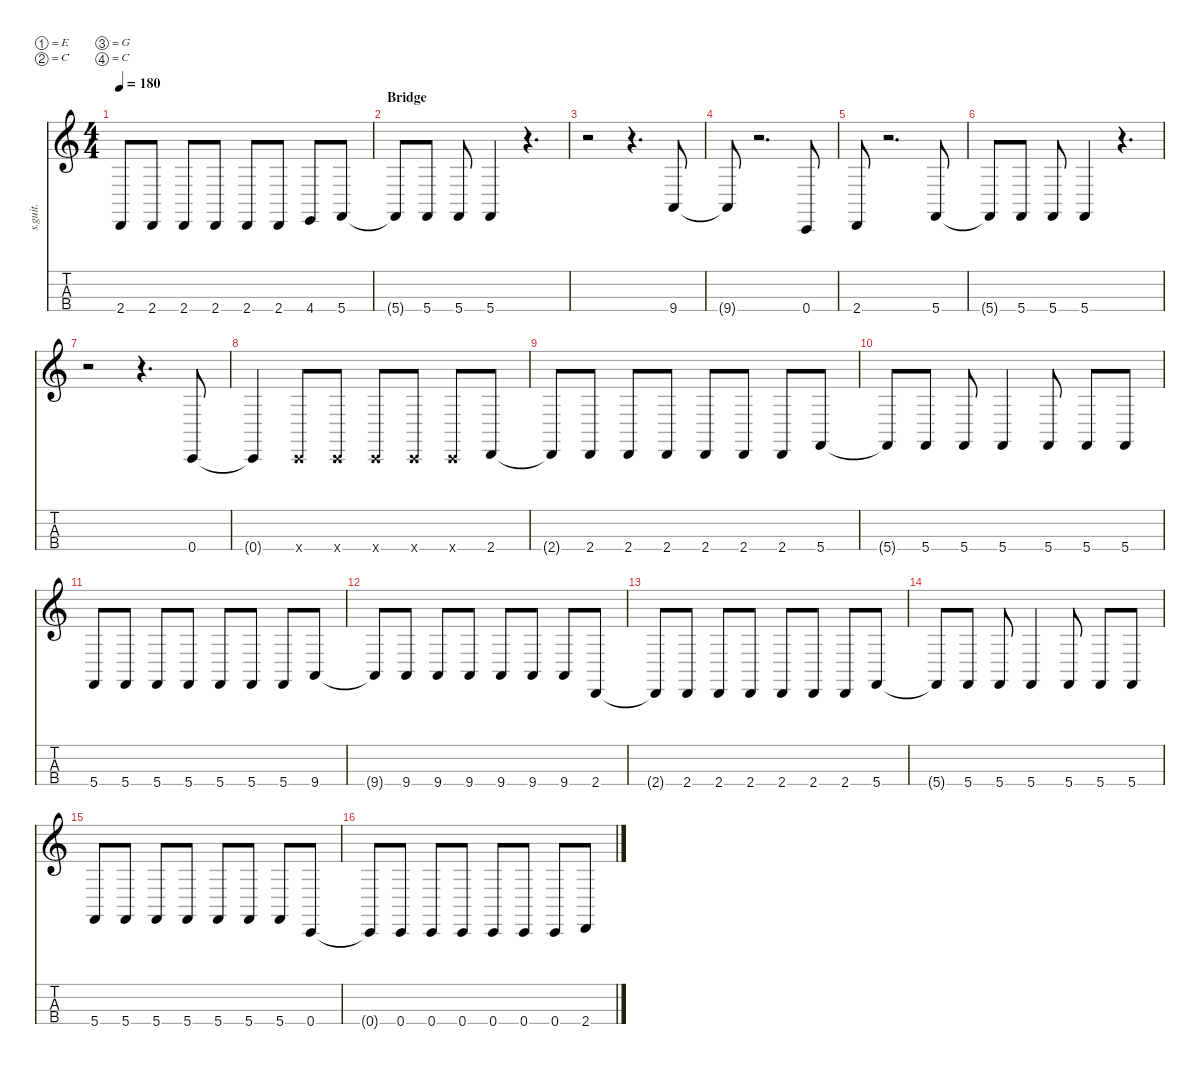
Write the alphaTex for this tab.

\defaultSystemsLayout 4
\hideDynamics
\bracketExtendMode nobrackets
\track ("Bass" "s.guit.") {instrument electricbasspick}
\staff {score tabs}
\tuning (E2 C2 G1 C1)
\ts (4 4)
\tempo 180
\clef g2
\ks c
2.4{t}.8{lyrics (0 "") lyrics (1 "") lyrics (2 "") lyrics (3 "") lyrics (4 "") dy f} 2.4.8{lyrics (0 "") lyrics (1 "") lyrics (2 "") lyrics (3 "") lyrics (4 "")} 2.4.8{lyrics (0 "") lyrics (1 "") lyrics (2 "") lyrics (3 "") lyrics (4 "")} 2.4.8{lyrics (0 "") lyrics (1 "") lyrics (2 "") lyrics (3 "") lyrics (4 "")} 2.4.8{lyrics (0 "") lyrics (1 "") lyrics (2 "") lyrics (3 "") lyrics (4 "")} 2.4.8{lyrics (0 "") lyrics (1 "") lyrics (2 "") lyrics (3 "") lyrics (4 "")} 4.4.8{lyrics (0 "") lyrics (1 "") lyrics (2 "") lyrics (3 "") lyrics (4 "")} 5.4.8{lyrics (0 "") lyrics (1 "") lyrics (2 "") lyrics (3 "") lyrics (4 "")} |
\section ("" "Bridge")
5.4{t}.8{lyrics (0 "") lyrics (1 "") lyrics (2 "") lyrics (3 "") lyrics (4 "")} 5.4.8{lyrics (0 "") lyrics (1 "") lyrics (2 "") lyrics (3 "") lyrics (4 "")} 5.4.8{lyrics (0 "") lyrics (1 "") lyrics (2 "") lyrics (3 "") lyrics (4 "")} 5.4.4{lyrics (0 "") lyrics (1 "") lyrics (2 "") lyrics (3 "") lyrics (4 "")} r.4{d} |
r.2 r.4{d} 9.4.8{lyrics (0 "") lyrics (1 "") lyrics (2 "") lyrics (3 "") lyrics (4 "")} |
9.4{t}.8{lyrics (0 "") lyrics (1 "") lyrics (2 "") lyrics (3 "") lyrics (4 "")} r.2{d} 0.4.8{lyrics (0 "") lyrics (1 "") lyrics (2 "") lyrics (3 "") lyrics (4 "")} |
2.4.8{lyrics (0 "") lyrics (1 "") lyrics (2 "") lyrics (3 "") lyrics (4 "")} r.2{d} 5.4.8{lyrics (0 "") lyrics (1 "") lyrics (2 "") lyrics (3 "") lyrics (4 "")} |
5.4{t}.8{lyrics (0 "") lyrics (1 "") lyrics (2 "") lyrics (3 "") lyrics (4 "")} 5.4.8{lyrics (0 "") lyrics (1 "") lyrics (2 "") lyrics (3 "") lyrics (4 "")} 5.4.8{lyrics (0 "") lyrics (1 "") lyrics (2 "") lyrics (3 "") lyrics (4 "")} 5.4.4{lyrics (0 "") lyrics (1 "") lyrics (2 "") lyrics (3 "") lyrics (4 "")} r.4{d} |
r.2 r.4{d} 0.4.8{lyrics (0 "") lyrics (1 "") lyrics (2 "") lyrics (3 "") lyrics (4 "")} |
0.4{t}.4{lyrics (0 "") lyrics (1 "") lyrics (2 "") lyrics (3 "") lyrics (4 "")} 0.4{x}.8{lyrics (0 "") lyrics (1 "") lyrics (2 "") lyrics (3 "") lyrics (4 "")} 0.4{x}.8{lyrics (0 "") lyrics (1 "") lyrics (2 "") lyrics (3 "") lyrics (4 "")} 0.4{x}.8{lyrics (0 "") lyrics (1 "") lyrics (2 "") lyrics (3 "") lyrics (4 "")} 0.4{x}.8{lyrics (0 "") lyrics (1 "") lyrics (2 "") lyrics (3 "") lyrics (4 "")} 0.4{x}.8{lyrics (0 "") lyrics (1 "") lyrics (2 "") lyrics (3 "") lyrics (4 "")} 2.4.8{lyrics (0 "") lyrics (1 "") lyrics (2 "") lyrics (3 "") lyrics (4 "")} |
2.4{t}.8{lyrics (0 "") lyrics (1 "") lyrics (2 "") lyrics (3 "") lyrics (4 "")} 2.4.8{lyrics (0 "") lyrics (1 "") lyrics (2 "") lyrics (3 "") lyrics (4 "")} 2.4.8{lyrics (0 "") lyrics (1 "") lyrics (2 "") lyrics (3 "") lyrics (4 "")} 2.4.8{lyrics (0 "") lyrics (1 "") lyrics (2 "") lyrics (3 "") lyrics (4 "")} 2.4.8{lyrics (0 "") lyrics (1 "") lyrics (2 "") lyrics (3 "") lyrics (4 "")} 2.4.8{lyrics (0 "") lyrics (1 "") lyrics (2 "") lyrics (3 "") lyrics (4 "")} 2.4.8{lyrics (0 "") lyrics (1 "") lyrics (2 "") lyrics (3 "") lyrics (4 "")} 5.4.8{lyrics (0 "") lyrics (1 "") lyrics (2 "") lyrics (3 "") lyrics (4 "")} |
5.4{t}.8{lyrics (0 "") lyrics (1 "") lyrics (2 "") lyrics (3 "") lyrics (4 "")} 5.4.8{lyrics (0 "") lyrics (1 "") lyrics (2 "") lyrics (3 "") lyrics (4 "")} 5.4.8{lyrics (0 "") lyrics (1 "") lyrics (2 "") lyrics (3 "") lyrics (4 "")} 5.4.4{lyrics (0 "") lyrics (1 "") lyrics (2 "") lyrics (3 "") lyrics (4 "")} 5.4.8{lyrics (0 "") lyrics (1 "") lyrics (2 "") lyrics (3 "") lyrics (4 "")} 5.4.8{lyrics (0 "") lyrics (1 "") lyrics (2 "") lyrics (3 "") lyrics (4 "")} 5.4.8{lyrics (0 "") lyrics (1 "") lyrics (2 "") lyrics (3 "") lyrics (4 "")} |
5.4.8{lyrics (0 "") lyrics (1 "") lyrics (2 "") lyrics (3 "") lyrics (4 "")} 5.4.8{lyrics (0 "") lyrics (1 "") lyrics (2 "") lyrics (3 "") lyrics (4 "")} 5.4.8{lyrics (0 "") lyrics (1 "") lyrics (2 "") lyrics (3 "") lyrics (4 "")} 5.4.8{lyrics (0 "") lyrics (1 "") lyrics (2 "") lyrics (3 "") lyrics (4 "")} 5.4.8{lyrics (0 "") lyrics (1 "") lyrics (2 "") lyrics (3 "") lyrics (4 "")} 5.4.8{lyrics (0 "") lyrics (1 "") lyrics (2 "") lyrics (3 "") lyrics (4 "")} 5.4.8{lyrics (0 "") lyrics (1 "") lyrics (2 "") lyrics (3 "") lyrics (4 "")} 9.4.8{lyrics (0 "") lyrics (1 "") lyrics (2 "") lyrics (3 "") lyrics (4 "")} |
9.4{t}.8{lyrics (0 "") lyrics (1 "") lyrics (2 "") lyrics (3 "") lyrics (4 "")} 9.4.8{lyrics (0 "") lyrics (1 "") lyrics (2 "") lyrics (3 "") lyrics (4 "")} 9.4.8{lyrics (0 "") lyrics (1 "") lyrics (2 "") lyrics (3 "") lyrics (4 "")} 9.4.8{lyrics (0 "") lyrics (1 "") lyrics (2 "") lyrics (3 "") lyrics (4 "")} 9.4.8{lyrics (0 "") lyrics (1 "") lyrics (2 "") lyrics (3 "") lyrics (4 "")} 9.4.8{lyrics (0 "") lyrics (1 "") lyrics (2 "") lyrics (3 "") lyrics (4 "")} 9.4.8{lyrics (0 "") lyrics (1 "") lyrics (2 "") lyrics (3 "") lyrics (4 "")} 2.4.8{lyrics (0 "") lyrics (1 "") lyrics (2 "") lyrics (3 "") lyrics (4 "")} |
2.4{t}.8{lyrics (0 "") lyrics (1 "") lyrics (2 "") lyrics (3 "") lyrics (4 "")} 2.4.8{lyrics (0 "") lyrics (1 "") lyrics (2 "") lyrics (3 "") lyrics (4 "")} 2.4.8{lyrics (0 "") lyrics (1 "") lyrics (2 "") lyrics (3 "") lyrics (4 "")} 2.4.8{lyrics (0 "") lyrics (1 "") lyrics (2 "") lyrics (3 "") lyrics (4 "")} 2.4.8{lyrics (0 "") lyrics (1 "") lyrics (2 "") lyrics (3 "") lyrics (4 "")} 2.4.8{lyrics (0 "") lyrics (1 "") lyrics (2 "") lyrics (3 "") lyrics (4 "")} 2.4.8{lyrics (0 "") lyrics (1 "") lyrics (2 "") lyrics (3 "") lyrics (4 "")} 5.4.8{lyrics (0 "") lyrics (1 "") lyrics (2 "") lyrics (3 "") lyrics (4 "")} |
5.4{t}.8{lyrics (0 "") lyrics (1 "") lyrics (2 "") lyrics (3 "") lyrics (4 "")} 5.4.8{lyrics (0 "") lyrics (1 "") lyrics (2 "") lyrics (3 "") lyrics (4 "")} 5.4.8{lyrics (0 "") lyrics (1 "") lyrics (2 "") lyrics (3 "") lyrics (4 "")} 5.4.4{lyrics (0 "") lyrics (1 "") lyrics (2 "") lyrics (3 "") lyrics (4 "")} 5.4.8{lyrics (0 "") lyrics (1 "") lyrics (2 "") lyrics (3 "") lyrics (4 "")} 5.4.8{lyrics (0 "") lyrics (1 "") lyrics (2 "") lyrics (3 "") lyrics (4 "")} 5.4.8{lyrics (0 "") lyrics (1 "") lyrics (2 "") lyrics (3 "") lyrics (4 "")} |
5.4.8{lyrics (0 "") lyrics (1 "") lyrics (2 "") lyrics (3 "") lyrics (4 "")} 5.4.8{lyrics (0 "") lyrics (1 "") lyrics (2 "") lyrics (3 "") lyrics (4 "")} 5.4.8{lyrics (0 "") lyrics (1 "") lyrics (2 "") lyrics (3 "") lyrics (4 "")} 5.4.8{lyrics (0 "") lyrics (1 "") lyrics (2 "") lyrics (3 "") lyrics (4 "")} 5.4.8{lyrics (0 "") lyrics (1 "") lyrics (2 "") lyrics (3 "") lyrics (4 "")} 5.4.8{lyrics (0 "") lyrics (1 "") lyrics (2 "") lyrics (3 "") lyrics (4 "")} 5.4.8{lyrics (0 "") lyrics (1 "") lyrics (2 "") lyrics (3 "") lyrics (4 "")} 0.4.8{lyrics (0 "") lyrics (1 "") lyrics (2 "") lyrics (3 "") lyrics (4 "")} |
0.4{t}.8{lyrics (0 "") lyrics (1 "") lyrics (2 "") lyrics (3 "") lyrics (4 "")} 0.4.8{lyrics (0 "") lyrics (1 "") lyrics (2 "") lyrics (3 "") lyrics (4 "")} 0.4.8{lyrics (0 "") lyrics (1 "") lyrics (2 "") lyrics (3 "") lyrics (4 "")} 0.4.8{lyrics (0 "") lyrics (1 "") lyrics (2 "") lyrics (3 "") lyrics (4 "")} 0.4.8{lyrics (0 "") lyrics (1 "") lyrics (2 "") lyrics (3 "") lyrics (4 "")} 0.4.8{lyrics (0 "") lyrics (1 "") lyrics (2 "") lyrics (3 "") lyrics (4 "")} 0.4.8{lyrics (0 "") lyrics (1 "") lyrics (2 "") lyrics (3 "") lyrics (4 "")} 2.4.8{lyrics (0 "") lyrics (1 "") lyrics (2 "") lyrics (3 "") lyrics (4 "")}
